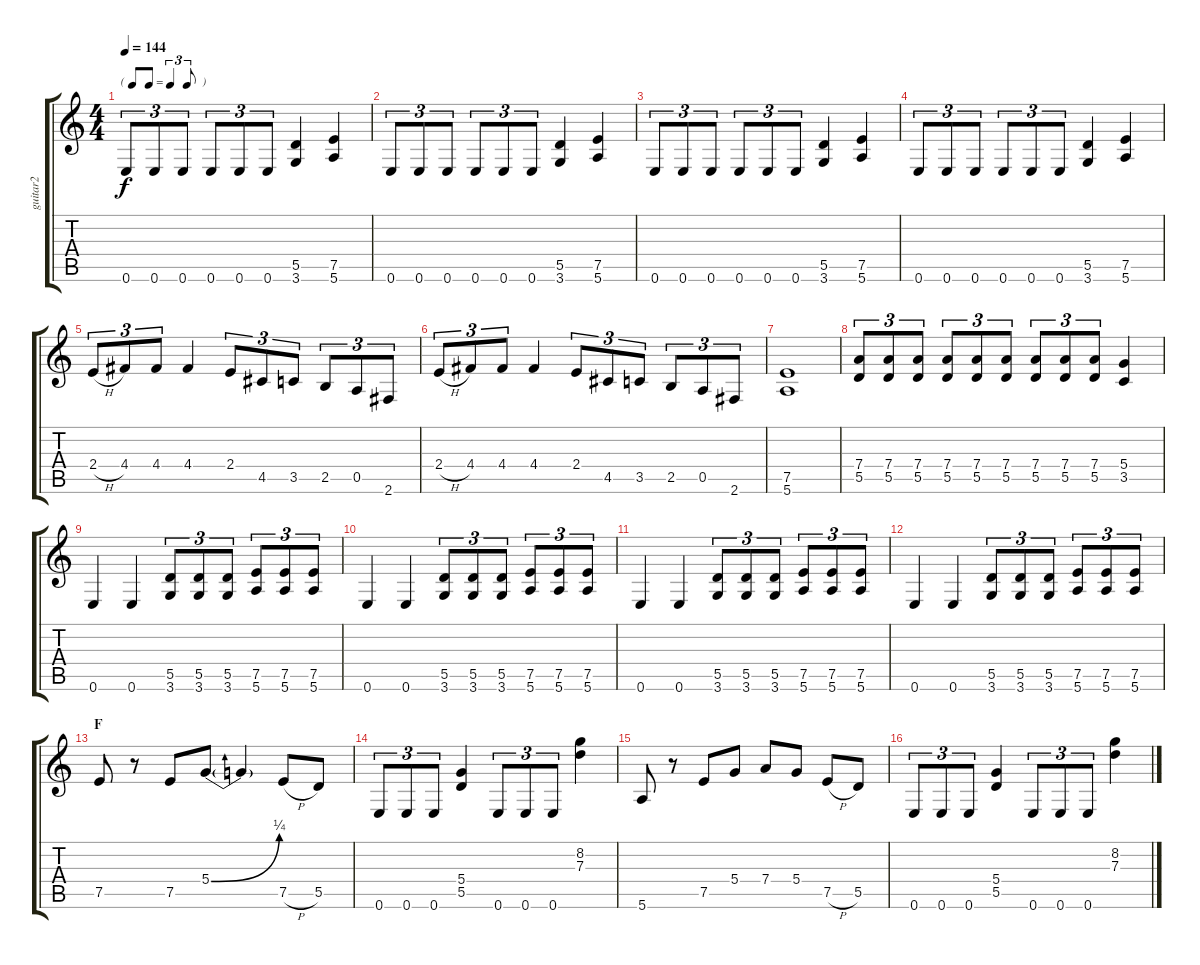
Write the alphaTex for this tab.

\track ("guitar2" "guitar2") {instrument distortionguitar}
\staff {score tabs}
\tuning (E4 B3 G3 D3 A2 E2) {hide}
\ts (4 4)
\tf triplet8th
\tempo 144
\clef g2
\ks c
0.6.8{tu (3 2) dy f} 0.6.8{tu (3 2)} 0.6.8{tu (3 2)} 0.6.8{tu (3 2)} 0.6.8{tu (3 2)} 0.6.8{tu (3 2)} (5.5 3.6).4 (7.5 5.6).4 |
0.6.8{tu (3 2)} 0.6.8{tu (3 2)} 0.6.8{tu (3 2)} 0.6.8{tu (3 2)} 0.6.8{tu (3 2)} 0.6.8{tu (3 2)} (5.5 3.6).4 (7.5 5.6).4 |
0.6.8{tu (3 2)} 0.6.8{tu (3 2)} 0.6.8{tu (3 2)} 0.6.8{tu (3 2)} 0.6.8{tu (3 2)} 0.6.8{tu (3 2)} (5.5 3.6).4 (7.5 5.6).4 |
0.6.8{tu (3 2)} 0.6.8{tu (3 2)} 0.6.8{tu (3 2)} 0.6.8{tu (3 2)} 0.6.8{tu (3 2)} 0.6.8{tu (3 2)} (5.5 3.6).4 (7.5 5.6).4 |
2.4{h}.8{tu (3 2)} 4.4.8{tu (3 2)} 4.4.8{tu (3 2)} 4.4.4 2.4.8{tu (3 2)} 4.5.8{tu (3 2)} 3.5.8{tu (3 2)} 2.5.8{tu (3 2)} 0.5.8{tu (3 2)} 2.6.8{tu (3 2)} |
2.4{h}.8{tu (3 2)} 4.4.8{tu (3 2)} 4.4.8{tu (3 2)} 4.4.4 2.4.8{tu (3 2)} 4.5.8{tu (3 2)} 3.5.8{tu (3 2)} 2.5.8{tu (3 2)} 0.5.8{tu (3 2)} 2.6.8{tu (3 2)} |
(7.5 5.6).1 |
(7.4 5.5).8{tu (3 2)} (7.4 5.5).8{tu (3 2)} (7.4 5.5).8{tu (3 2)} (7.4 5.5).8{tu (3 2)} (7.4 5.5).8{tu (3 2)} (7.4 5.5).8{tu (3 2)} (7.4 5.5).8{tu (3 2)} (7.4 5.5).8{tu (3 2)} (7.4 5.5).8{tu (3 2)} (5.4 3.5).4 |
0.6.4 0.6.4 (5.5 3.6).8{tu (3 2)} (5.5 3.6).8{tu (3 2)} (5.5 3.6).8{tu (3 2)} (7.5 5.6).8{tu (3 2)} (7.5 5.6).8{tu (3 2)} (7.5 5.6).8{tu (3 2)} |
0.6.4 0.6.4 (5.5 3.6).8{tu (3 2)} (5.5 3.6).8{tu (3 2)} (5.5 3.6).8{tu (3 2)} (7.5 5.6).8{tu (3 2)} (7.5 5.6).8{tu (3 2)} (7.5 5.6).8{tu (3 2)} |
0.6.4 0.6.4 (5.5 3.6).8{tu (3 2)} (5.5 3.6).8{tu (3 2)} (5.5 3.6).8{tu (3 2)} (7.5 5.6).8{tu (3 2)} (7.5 5.6).8{tu (3 2)} (7.5 5.6).8{tu (3 2)} |
0.6.4 0.6.4 (5.5 3.6).8{tu (3 2)} (5.5 3.6).8{tu (3 2)} (5.5 3.6).8{tu (3 2)} (7.5 5.6).8{tu (3 2)} (7.5 5.6).8{tu (3 2)} (7.5 5.6).8{tu (3 2)} |
\section ("" "F")
7.5.8 r.8 7.5.8 5.4{be (bend 0 0 60 1)}.8 5.4{t}.4 7.5{h}.8 5.5.8 |
0.6.8{tu (3 2)} 0.6.8{tu (3 2)} 0.6.8{tu (3 2)} (5.4 5.5).4 0.6.8{tu (3 2)} 0.6.8{tu (3 2)} 0.6.8{tu (3 2)} (8.2 7.3).4 |
5.6.8 r.8 7.5.8 5.4.8 7.4.8 5.4.8 7.5{h}.8 5.5.8 |
0.6.8{tu (3 2)} 0.6.8{tu (3 2)} 0.6.8{tu (3 2)} (5.4 5.5).4 0.6.8{tu (3 2)} 0.6.8{tu (3 2)} 0.6.8{tu (3 2)} (8.2 7.3).4
